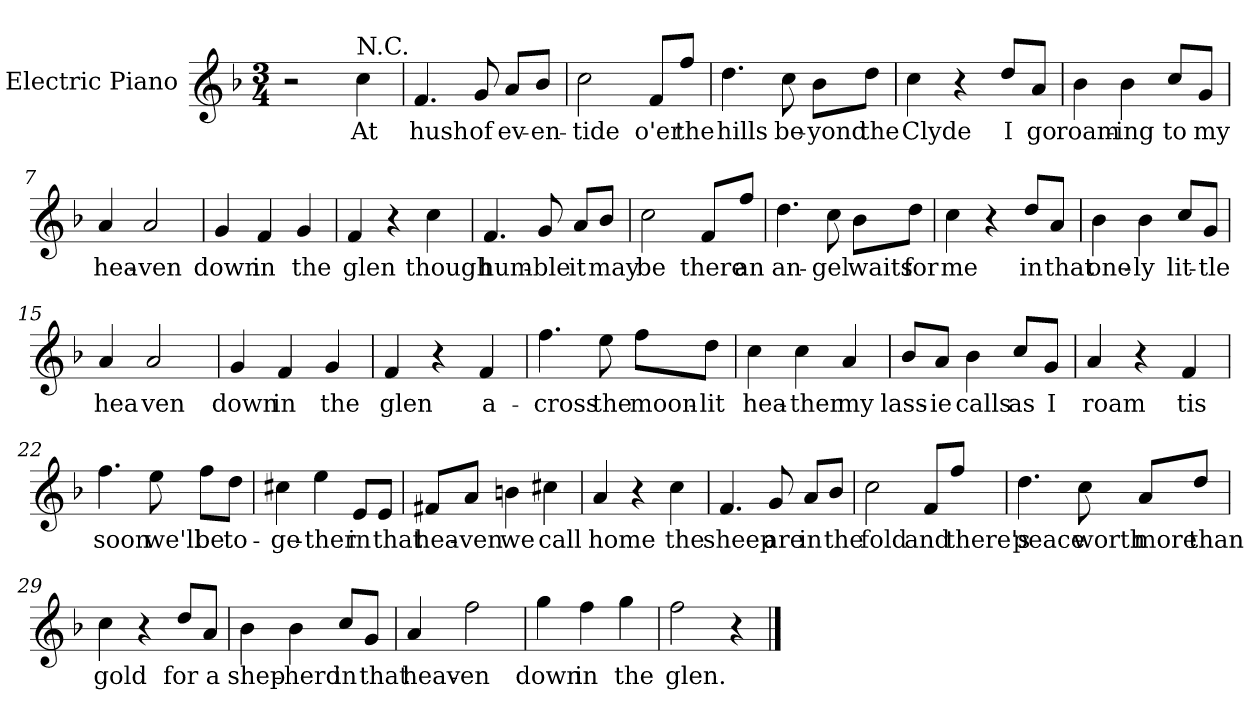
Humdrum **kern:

**kern	**text
*part1	*part1
*staff1	*staff1
*I"Electric Piano	*
*I'E.Pno	*
*clefG2	*
*k[b-]	*
*F:	*
*M3/4	*
=1	=1
2r	.
!LO:TX:a:t=N.C.	!
4cc\	At
=2	=2
4.f/	hush
8g/	of
8a/L	ev-
8b-/J	-en-
=3	=3
2cc\	-tide
8f/L	o'er
8ff/J	the
=4	=4
4.dd\	hills
8cc\	be-
8b-\L	-yond
8dd\J	the
=5	=5
4cc\	Clyde
4r	.
8dd/L	I
8a/J	go
!!LO:LB:g=z
=6	=6
4b-\	roam-
4b-\	-ing
8cc/L	to
8g/J	my
=7	=7
4a/	hea-
2a/	ven
=8	=8
4g/	down
4f/	in
4g/	the
=9	=9
4f/	glen
4r	.
4cc\	though
=10	=10
4.f/	hum-
8g/	-ble
8a/L	it
8b-/J	may
!!LO:LB:g=z
=11	=11
2cc\	be
8f/L	there
8ff/J	an
=12	=12
4.dd\	an-
8cc\	-gel
8b-\L	waits
8dd\J	for
=13	=13
4cc\	me
4r	.
8dd/L	in
8a/J	that
=14	=14
4b-\	one-
4b-\	-ly
8cc/L	lit-
8g/J	-tle
=15	=15
4a/	hea
2a/	ven
!!LO:LB:g=z
=16	=16
4g/	down
4f/	in
4g/	the
=17	=17
4f/	glen
4r	.
4f/	a-
=18	=18
4.ff\	-cross
8ee\	the
8ff\L	moon-
8dd\J	-lit
=19	=19
4cc\	hea-
4cc\	-ther
4a/	my
=20	=20
8b-/L	lass-
8a/J	-ie
4b-\	calls
8cc/L	as
8g/J	I
!!LO:LB:g=z
=21	=21
4a/	roam
4r	.
4f/	tis
=22	=22
4.ff\	soon
8ee\	we'll
8ff\L	be
8dd\J	to-
=23	=23
4cc#X\	-ge-
4ee\	-ther
8e/L	in
8e/J	that
=24	=24
8f#X/L	hea-
8a/J	-ven
4bn\	we
4cc#X\	call
=25	=25
4a/	home
4r	.
4cc\	the
!!LO:LB:g=z
=26	=26
4.f/	sheep
8g/	are
8a/L	in
8b-/J	the
=27	=27
2cc\	fold
8f/L	and
8ff/J	there's
=28	=28
4.dd\	peace
8cc\	worth
8a/L	more
8dd/J	than
=29	=29
4cc\	gold
4r	.
8dd/L	for
8a/J	a
!!LO:LB:g=z
=30	=30
4b-\	shep-
4b-\	-herd
8cc/L	in
8g/J	that
=31	=31
4a/	heav-
2ff\	-en
=32	=32
4gg\	down
4ff\	in
4gg\	the
=33	=33
2ff\	glen.
4r	.
==	==
*-	*-
